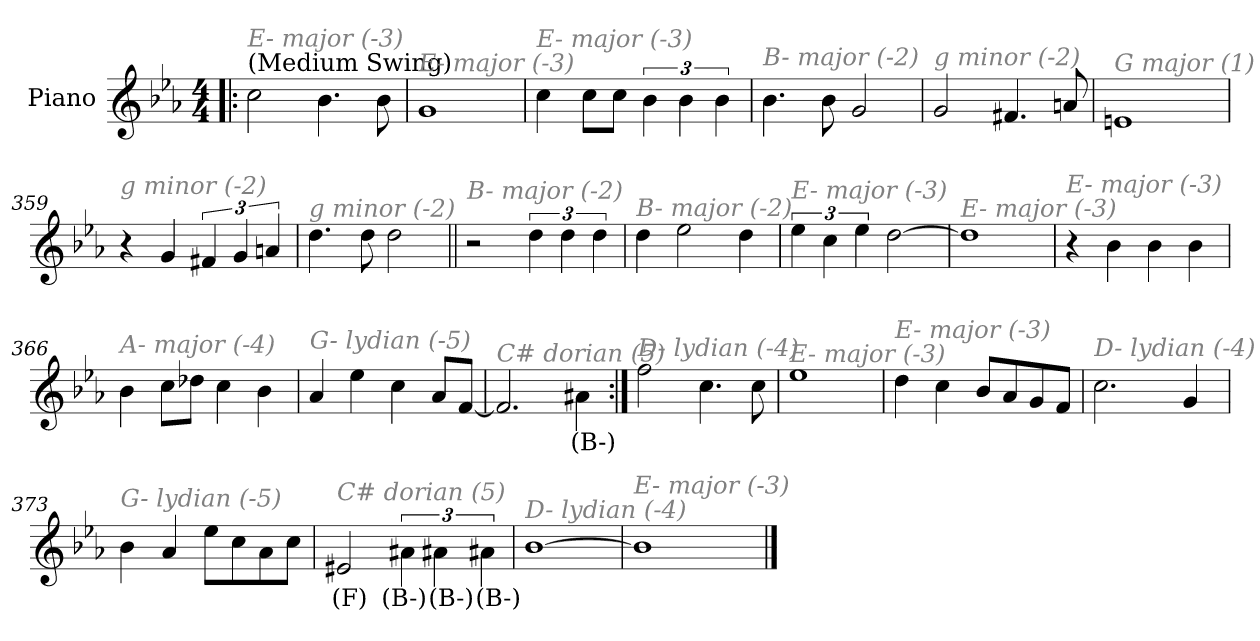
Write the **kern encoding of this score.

**kern	**text
*part1	*part1
*staff1	*staff1
*I"Piano	*
*I'Pno.	*
*clefG2	*
*k[b-e-a-]	*
*M4/4	*
*MM144	*
=1!|:	=1!|:
!LO:TX:a:t=(Medium Swing)	!
!LO:TX:i:color=#808080:t=E- major (-3)	!
2cc\	.
4.b-\	.
8b-\	.
=354	=354
!LO:TX:i:color=#808080:t=E- major (-3)	!
1g	.
=355	=355
!LO:TX:i:color=#808080:t=E- major (-3)	!
4cc\	.
8cc\L	.
8cc\J	.
6b-\	.
6b-\	.
6b-\	.
=356	=356
!LO:TX:i:color=#808080:t=B- major (-2)	!
4.b-\	.
8b-\	.
2g/	.
!!LO:LB:g=z
=357	=357
!LO:TX:i:color=#808080:t=g minor (-2)	!
2g/	.
4.f#X/	.
8an/	.
=358	=358
!LO:TX:i:color=#808080:t=G major (1)	!
1en	.
=359	=359
!LO:TX:i:color=#808080:t=g minor (-2)	!
4r	.
4g/	.
6f#X/	.
6g/	.
6an/	.
=360	=360
!LO:TX:i:color=#808080:t=g minor (-2)	!
4.dd\	.
8dd\	.
2dd\	.
!!LO:LB:g=z
=361||	=361||
!LO:TX:i:color=#808080:t=B- major (-2)	!
2r	.
6dd\	.
6dd\	.
6dd\	.
=362	=362
!LO:TX:i:color=#808080:t=B- major (-2)	!
4dd\	.
2ee-\	.
4dd\	.
=363	=363
!LO:TX:i:color=#808080:t=E- major (-3)	!
6ee-\	.
6cc\	.
6ee-\	.
[2dd\	.
=364	=364
!LO:TX:i:color=#808080:t=E- major (-3)	!
1dd]	.
!!LO:LB:g=z
=365	=365
!LO:TX:i:color=#808080:t=E- major (-3)	!
4r	.
4b-\	.
4b-\	.
4b-\	.
=366	=366
!LO:TX:i:color=#808080:t=A- major (-4)	!
4b-\	.
8cc\L	.
8dd-X\J	.
4cc\	.
4b-\	.
=367	=367
!LO:TX:i:color=#808080:t=G- lydian (-5)	!
4a-/	.
4ee-\	.
4cc\	.
8a-/L	.
[8f/J	.
=368	=368
!LO:TX:i:color=#808080:t=C# dorian (5)	!
2.f/]	.
4a#Xi\	(B-)
!!LO:LB:g=z
=369:|!	=369:|!
!LO:TX:i:color=#808080:t=D- lydian (-4)	!
2ff\	.
4.cc\	.
8cc\	.
=370	=370
!LO:TX:i:color=#808080:t=E- major (-3)	!
1ee-	.
=371	=371
!LO:TX:i:color=#808080:t=E- major (-3)	!
4dd\	.
4cc\	.
8b-/L	.
8a-/	.
8g/	.
8f/J	.
=372	=372
!LO:TX:i:color=#808080:t=D- lydian (-4)	!
2.cc\	.
4g/	.
!!LO:LB:g=z
=373	=373
!LO:TX:i:color=#808080:t=G- lydian (-5)	!
4b-\	.
4a-/	.
8ee-\L	.
8cc\	.
8a-\	.
8cc\J	.
=374	=374
!LO:TX:i:color=#808080:t=C# dorian (5)	!
2e#Xi/	(F)
6a#Xi\	(B-)
6a#Xi\	(B-)
6a#Xi\	(B-)
=375	=375
!LO:TX:i:color=#808080:t=D- lydian (-4)	!
[1b-	.
=376	=376
!LO:TX:i:color=#808080:t=E- major (-3)	!
1b-]	.
==	==
*-	*-
